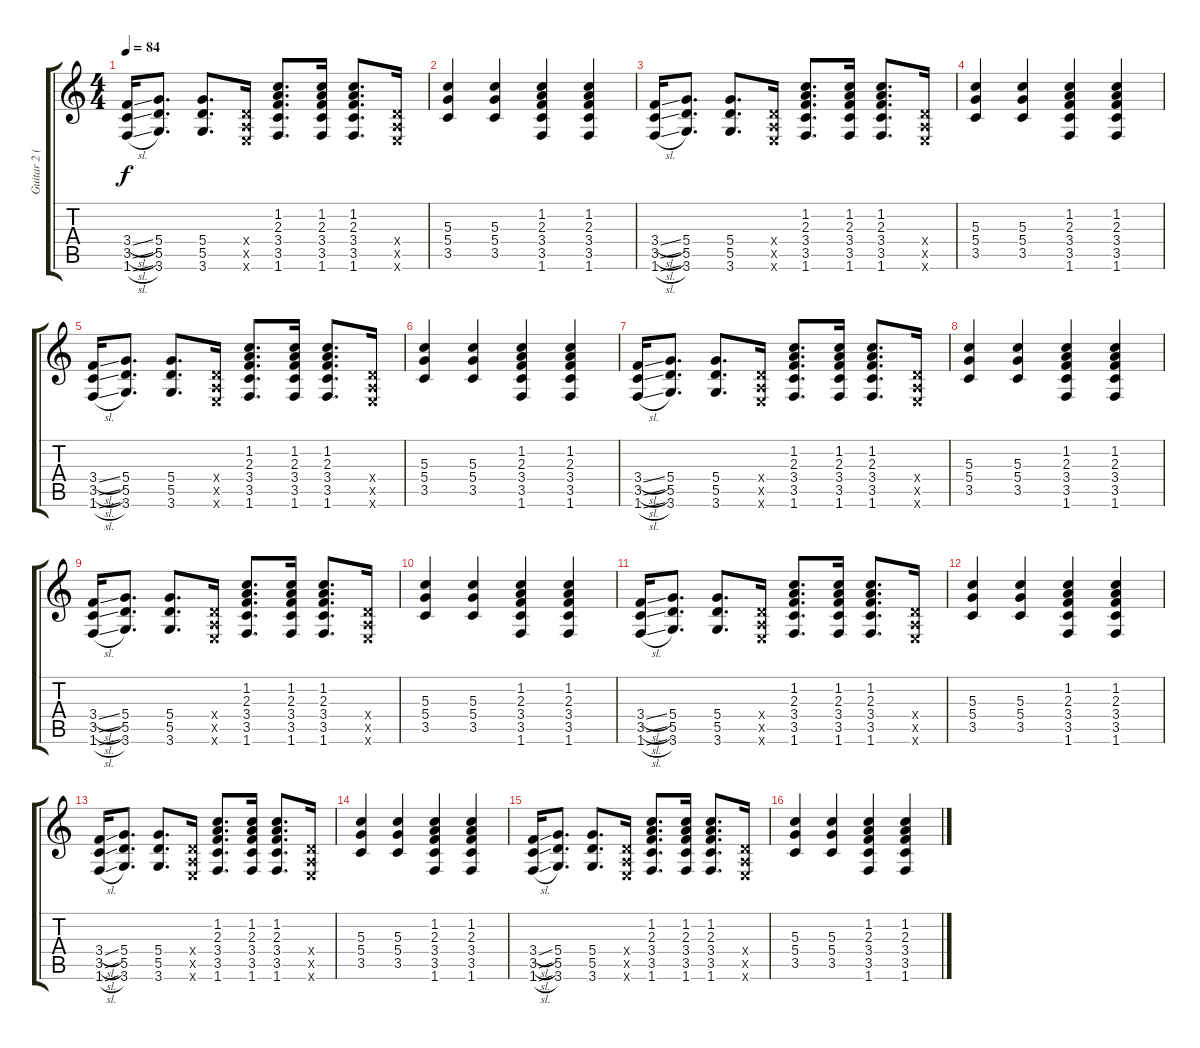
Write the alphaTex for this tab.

\track ("Guitar 2 (rhythm)" "Guitar 2 (") {instrument electricguitarjazz}
\staff {score tabs}
\tuning (E4 B3 G3 D3 A2 E2) {hide}
\ts (4 4)
\tempo 84
\clef g2
\ks c
(3.4{sl} 3.5{sl} 1.6{sl}).16{dy f} (5.4 5.5 3.6).8{d} (5.4 5.5 3.6).8{d} (0.4{x} 0.5{x} 0.6{x}).16 (1.2 2.3 3.4 3.5 1.6).8{d} (1.2 2.3 3.4 3.5 1.6).16 (1.2 2.3 3.4 3.5 1.6).8{d} (0.4{x} 0.5{x} 0.6{x}).16 |
(5.3 5.4 3.5).4 (5.3 5.4 3.5).4 (1.2 2.3 3.4 3.5 1.6).4 (1.2 2.3 3.4 3.5 1.6).4 |
(3.4{sl} 3.5{sl} 1.6{sl}).16 (5.4 5.5 3.6).8{d} (5.4 5.5 3.6).8{d} (0.4{x} 0.5{x} 0.6{x}).16 (1.2 2.3 3.4 3.5 1.6).8{d} (1.2 2.3 3.4 3.5 1.6).16 (1.2 2.3 3.4 3.5 1.6).8{d} (0.4{x} 0.5{x} 0.6{x}).16 |
(5.3 5.4 3.5).4 (5.3 5.4 3.5).4 (1.2 2.3 3.4 3.5 1.6).4 (1.2 2.3 3.4 3.5 1.6).4 |
(3.4{sl} 3.5{sl} 1.6{sl}).16 (5.4 5.5 3.6).8{d} (5.4 5.5 3.6).8{d} (0.4{x} 0.5{x} 0.6{x}).16 (1.2 2.3 3.4 3.5 1.6).8{d} (1.2 2.3 3.4 3.5 1.6).16 (1.2 2.3 3.4 3.5 1.6).8{d} (0.4{x} 0.5{x} 0.6{x}).16 |
(5.3 5.4 3.5).4 (5.3 5.4 3.5).4 (1.2 2.3 3.4 3.5 1.6).4 (1.2 2.3 3.4 3.5 1.6).4 |
(3.4{sl} 3.5{sl} 1.6{sl}).16 (5.4 5.5 3.6).8{d} (5.4 5.5 3.6).8{d} (0.4{x} 0.5{x} 0.6{x}).16 (1.2 2.3 3.4 3.5 1.6).8{d} (1.2 2.3 3.4 3.5 1.6).16 (1.2 2.3 3.4 3.5 1.6).8{d} (0.4{x} 0.5{x} 0.6{x}).16 |
(5.3 5.4 3.5).4 (5.3 5.4 3.5).4 (1.2 2.3 3.4 3.5 1.6).4 (1.2 2.3 3.4 3.5 1.6).4 |
(3.4{sl} 3.5{sl} 1.6{sl}).16 (5.4 5.5 3.6).8{d} (5.4 5.5 3.6).8{d} (0.4{x} 0.5{x} 0.6{x}).16 (1.2 2.3 3.4 3.5 1.6).8{d} (1.2 2.3 3.4 3.5 1.6).16 (1.2 2.3 3.4 3.5 1.6).8{d} (0.4{x} 0.5{x} 0.6{x}).16 |
(5.3 5.4 3.5).4 (5.3 5.4 3.5).4 (1.2 2.3 3.4 3.5 1.6).4 (1.2 2.3 3.4 3.5 1.6).4 |
(3.4{sl} 3.5{sl} 1.6{sl}).16 (5.4 5.5 3.6).8{d} (5.4 5.5 3.6).8{d} (0.4{x} 0.5{x} 0.6{x}).16 (1.2 2.3 3.4 3.5 1.6).8{d} (1.2 2.3 3.4 3.5 1.6).16 (1.2 2.3 3.4 3.5 1.6).8{d} (0.4{x} 0.5{x} 0.6{x}).16 |
(5.3 5.4 3.5).4 (5.3 5.4 3.5).4 (1.2 2.3 3.4 3.5 1.6).4 (1.2 2.3 3.4 3.5 1.6).4 |
(3.4{sl} 3.5{sl} 1.6{sl}).16 (5.4 5.5 3.6).8{d} (5.4 5.5 3.6).8{d} (0.4{x} 0.5{x} 0.6{x}).16 (1.2 2.3 3.4 3.5 1.6).8{d} (1.2 2.3 3.4 3.5 1.6).16 (1.2 2.3 3.4 3.5 1.6).8{d} (0.4{x} 0.5{x} 0.6{x}).16 |
(5.3 5.4 3.5).4 (5.3 5.4 3.5).4 (1.2 2.3 3.4 3.5 1.6).4 (1.2 2.3 3.4 3.5 1.6).4 |
(3.4{sl} 3.5{sl} 1.6{sl}).16 (5.4 5.5 3.6).8{d} (5.4 5.5 3.6).8{d} (0.4{x} 0.5{x} 0.6{x}).16 (1.2 2.3 3.4 3.5 1.6).8{d} (1.2 2.3 3.4 3.5 1.6).16 (1.2 2.3 3.4 3.5 1.6).8{d} (0.4{x} 0.5{x} 0.6{x}).16 |
(5.3 5.4 3.5).4 (5.3 5.4 3.5).4 (1.2 2.3 3.4 3.5 1.6).4 (1.2 2.3 3.4 3.5 1.6).4
